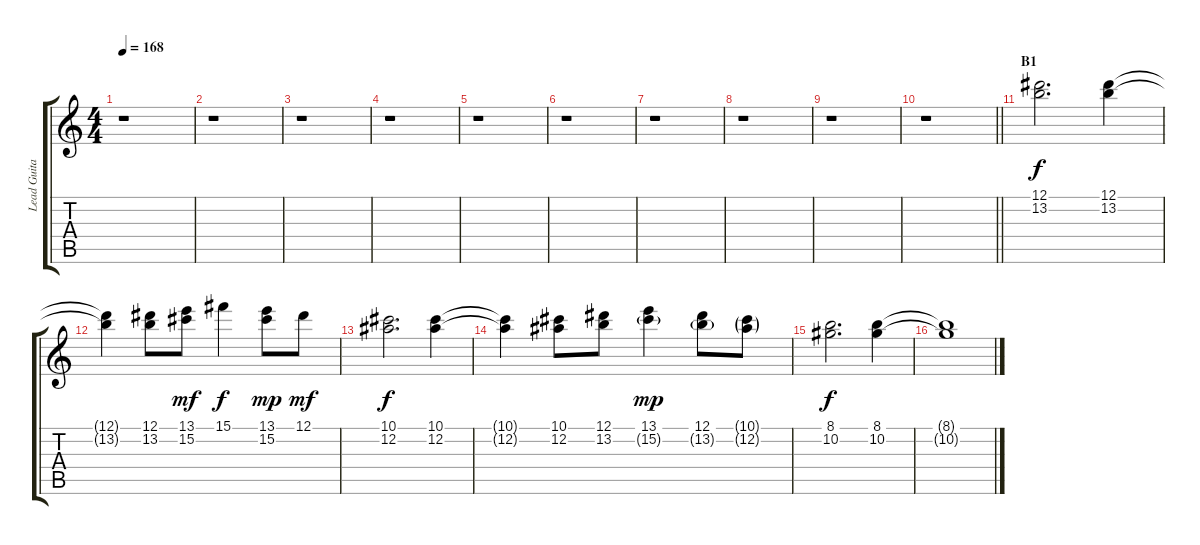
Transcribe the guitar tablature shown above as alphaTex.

\track ("Lead Guitar" "Lead Guita") {instrument acousticguitarsteel}
\staff {score tabs}
\tuning (Eb4 Bb3 Gb3 Db3 Ab2 Eb2) {hide}
\ts (4 4)
\tempo 168
\clef g2
\ks c
r.1{dy f} |
r.1 |
r.1 |
r.1 |
r.1 |
r.1 |
r.1 |
r.1 |
r.1 |
\barLineRight lightlight
r.1 |
\section ("" "B1")
(12.1 13.2).2{d} (12.1 13.2).4 |
(12.1{t} 13.2{t}).4 (12.1 13.2).8 (13.1 15.2).8{dy mf} 15.1.4{dy f} (13.1 15.2).8{dy mp} 12.1.8{dy mf} |
(10.1 12.2).2{d dy f} (10.1 12.2).4 |
(10.1{t} 12.2{t}).4 (10.1 12.2).8 (12.1 13.2).8 (13.1 15.2{g}).4{dy mp} (12.1 13.2{g}).8 (10.1{g} 12.2{g}).8 |
(8.1 10.2).2{d dy f} (8.1 10.2).4 |
(8.1{t} 10.2{t}).1
